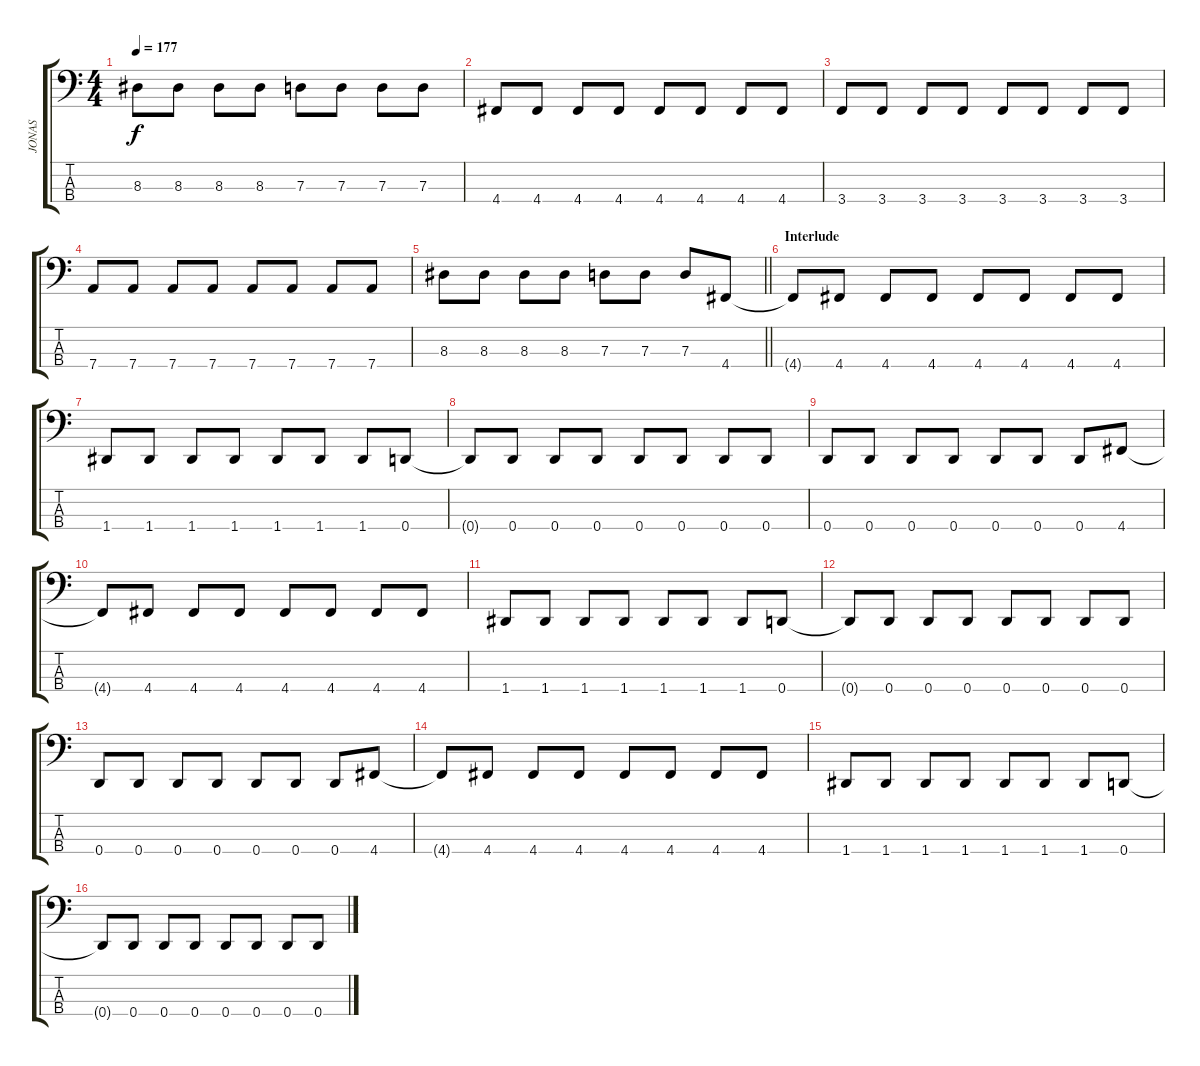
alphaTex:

\track ("JONAS" "JONAS") {instrument electricbasspick}
\staff {score tabs}
\tuning (F2 C2 G1 D1) {hide}
\ts (4 4)
\tempo 177
\clef f4
\ks c
8.3.8{dy f} 8.3.8 8.3.8 8.3.8 7.3.8 7.3.8 7.3.8 7.3.8 |
4.4.8 4.4.8 4.4.8 4.4.8 4.4.8 4.4.8 4.4.8 4.4.8 |
3.4.8 3.4.8 3.4.8 3.4.8 3.4.8 3.4.8 3.4.8 3.4.8 |
7.4.8 7.4.8 7.4.8 7.4.8 7.4.8 7.4.8 7.4.8 7.4.8 |
\barLineRight lightlight
8.3.8 8.3.8 8.3.8 8.3.8 7.3.8 7.3.8 7.3.8 4.4.8 |
\section ("" "Interlude")
4.4{t}.8 4.4.8 4.4.8 4.4.8 4.4.8 4.4.8 4.4.8 4.4.8 |
1.4.8 1.4.8 1.4.8 1.4.8 1.4.8 1.4.8 1.4.8 0.4.8 |
0.4{t}.8 0.4.8 0.4.8 0.4.8 0.4.8 0.4.8 0.4.8 0.4.8 |
0.4.8 0.4.8 0.4.8 0.4.8 0.4.8 0.4.8 0.4.8 4.4.8 |
4.4{t}.8 4.4.8 4.4.8 4.4.8 4.4.8 4.4.8 4.4.8 4.4.8 |
1.4.8 1.4.8 1.4.8 1.4.8 1.4.8 1.4.8 1.4.8 0.4.8 |
0.4{t}.8 0.4.8 0.4.8 0.4.8 0.4.8 0.4.8 0.4.8 0.4.8 |
0.4.8 0.4.8 0.4.8 0.4.8 0.4.8 0.4.8 0.4.8 4.4.8 |
4.4{t}.8 4.4.8 4.4.8 4.4.8 4.4.8 4.4.8 4.4.8 4.4.8 |
1.4.8 1.4.8 1.4.8 1.4.8 1.4.8 1.4.8 1.4.8 0.4.8 |
0.4{t}.8 0.4.8 0.4.8 0.4.8 0.4.8 0.4.8 0.4.8 0.4.8
